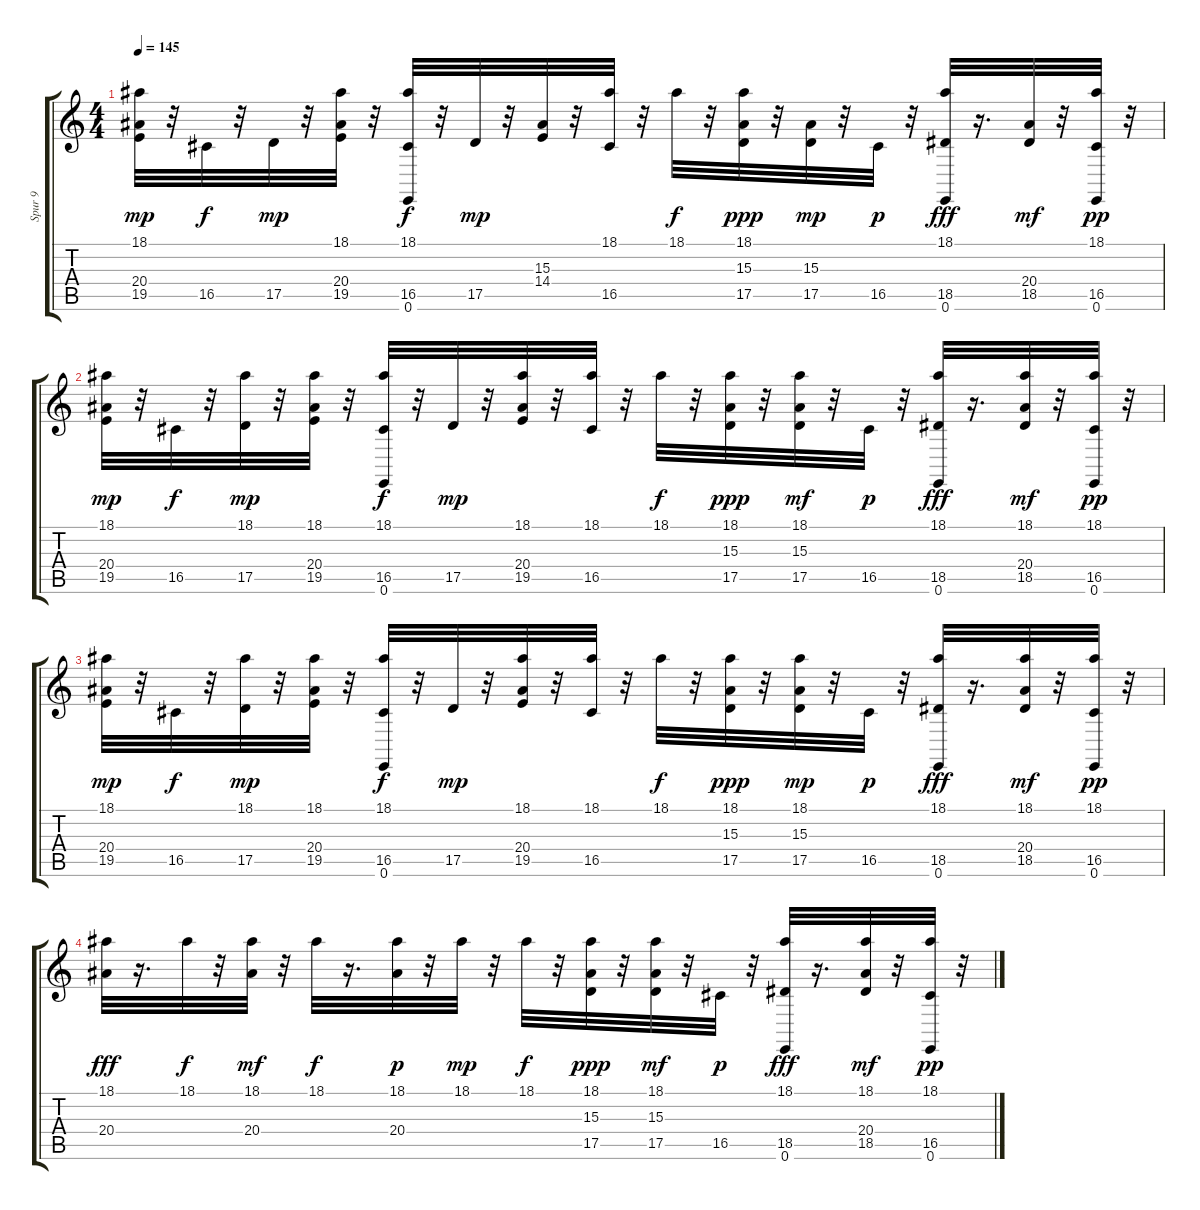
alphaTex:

\track ("Spur 9" "Spur 9") {instrument acousticgrandpiano}
\staff {score tabs}
\tuning (E4 B3 G3 D3 A2 E2) {hide}
\ts (4 4)
\tempo 145
\clef g2
\ks c
(18.1 20.4 19.5).32{dy mp} r.32 16.5.32{dy f} r.32 17.5.32{dy mp} r.32 (18.1 20.4 19.5).32 r.32 (18.1 16.5 0.6).32{dy f} r.32 17.5.32{dy mp} r.32 (15.3 14.4).32 r.32 (18.1 16.5).32 r.32 18.1.32{dy f} r.32 (18.1 15.3 17.5).32{dy ppp} r.32 (15.3 17.5).32{dy mp} r.32 16.5.32{dy p} r.32 (18.1 18.5 0.6).32{dy fff} r.16{d} (20.4 18.5).32{dy mf} r.32 (18.1 16.5 0.6).32{dy pp} r.32 |
(18.1 20.4 19.5).32{dy mp} r.32 16.5.32{dy f} r.32 (18.1 17.5).32{dy mp} r.32 (18.1 20.4 19.5).32 r.32 (18.1 16.5 0.6).32{dy f} r.32 17.5.32{dy mp} r.32 (18.1 20.4 19.5).32 r.32 (18.1 16.5).32 r.32 18.1.32{dy f} r.32 (18.1 15.3 17.5).32{dy ppp} r.32 (18.1 15.3 17.5).32{dy mf} r.32 16.5.32{dy p} r.32 (18.1 18.5 0.6).32{dy fff} r.16{d} (18.1 20.4 18.5).32{dy mf} r.32 (18.1 16.5 0.6).32{dy pp} r.32 |
(18.1 20.4 19.5).32{dy mp} r.32 16.5.32{dy f} r.32 (18.1 17.5).32{dy mp} r.32 (18.1 20.4 19.5).32 r.32 (18.1 16.5 0.6).32{dy f} r.32 17.5.32{dy mp} r.32 (18.1 20.4 19.5).32 r.32 (18.1 16.5).32 r.32 18.1.32{dy f} r.32 (18.1 15.3 17.5).32{dy ppp} r.32 (18.1 15.3 17.5).32{dy mp} r.32 16.5.32{dy p} r.32 (18.1 18.5 0.6).32{dy fff} r.16{d} (18.1 20.4 18.5).32{dy mf} r.32 (18.1 16.5 0.6).32{dy pp} r.32 |
(18.1 20.4).32{dy fff} r.16{d} 18.1.32{dy f} r.32 (18.1 20.4).32{dy mf} r.32 18.1.32{dy f} r.16{d} (18.1 20.4).32{dy p} r.32 18.1.32{dy mp} r.32 18.1.32{dy f} r.32 (18.1 15.3 17.5).32{dy ppp} r.32 (18.1 15.3 17.5).32{dy mf} r.32 16.5.32{dy p} r.32 (18.1 18.5 0.6).32{dy fff} r.16{d} (18.1 20.4 18.5).32{dy mf} r.32 (18.1 16.5 0.6).32{dy pp} r.32
